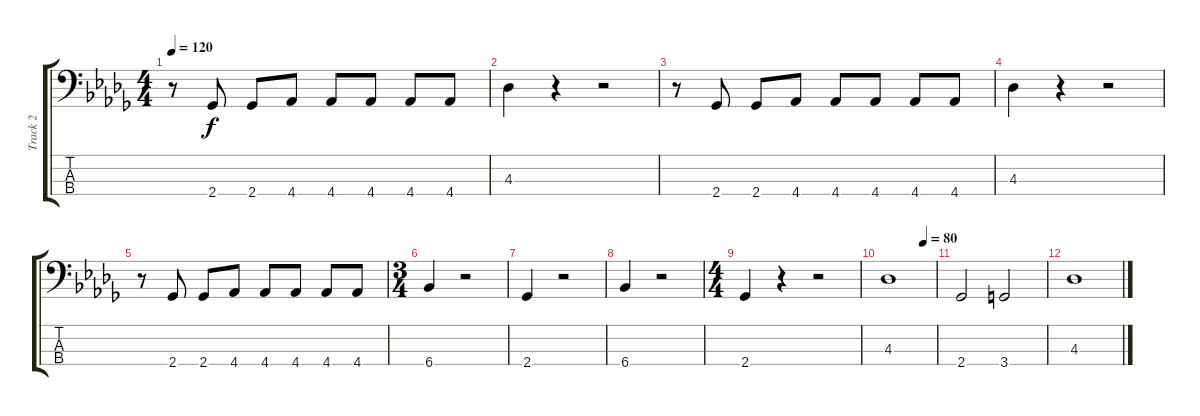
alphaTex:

\track ("Track 2" "Track 2") {instrument electricbassfinger}
\staff {score tabs}
\tuning (G2 D2 A1 E1) {hide}
\ts (4 4)
\tempo 120
\clef f4
\ks db
r.8{dy f} 2.4.8 2.4.8 4.4.8 4.4.8 4.4.8 4.4.8 4.4.8 |
4.3.4 r.4 r.2 |
r.8 2.4.8 2.4.8 4.4.8 4.4.8 4.4.8 4.4.8 4.4.8 |
4.3.4 r.4 r.2 |
r.8 2.4.8 2.4.8 4.4.8 4.4.8 4.4.8 4.4.8 4.4.8 |
\ts (3 4)
6.4.4 r.2 |
2.4.4 r.2 |
6.4.4 r.2 |
\ts (4 4)
2.4.4 r.4 r.2 |
\tempo (80 0.75)
4.3.1 |
2.4.2 3.4.2 |
4.3.1
